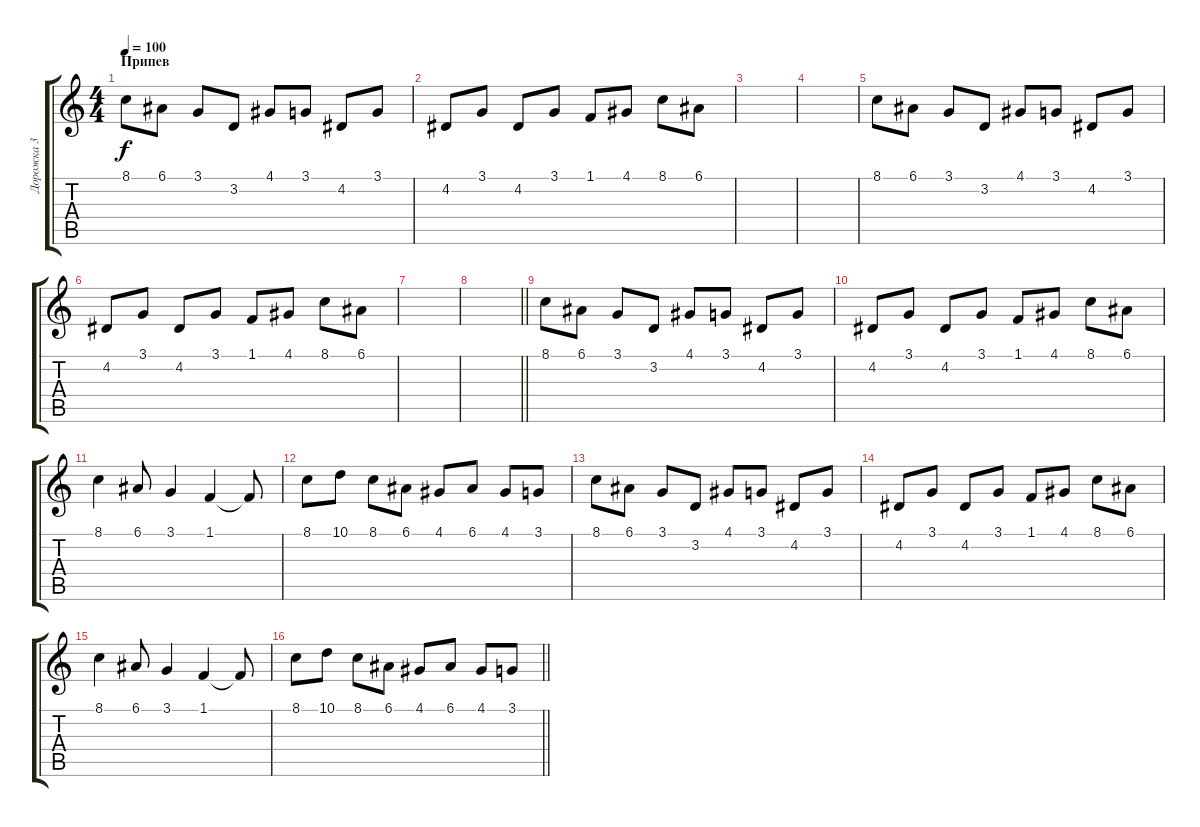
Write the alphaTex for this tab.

\track ("Дорожка 3" "Дорожка 3") {instrument pad4choir}
\staff {score tabs}
\tuning (E4 B3 G3 D3 A2 E2) {hide}
\ts (4 4)
\section ("" "Припев")
\tempo 100
\clef g2
\ks c
8.1.8{dy f instrument fx7echoes} 6.1.8 3.1.8 3.2.8 4.1.8 3.1.8 4.2.8 3.1.8 |
4.2.8 3.1.8 4.2.8 3.1.8 1.1.8 4.1.8 8.1.8 6.1.8 |
|
|
8.1.8 6.1.8 3.1.8 3.2.8 4.1.8 3.1.8 4.2.8 3.1.8 |
4.2.8 3.1.8 4.2.8 3.1.8 1.1.8 4.1.8 8.1.8 6.1.8 |
|
\barLineRight lightlight
|
8.1.8{instrument fx7echoes} 6.1.8 3.1.8 3.2.8 4.1.8 3.1.8 4.2.8 3.1.8 |
4.2.8 3.1.8 4.2.8 3.1.8 1.1.8 4.1.8 8.1.8 6.1.8 |
8.1.4 6.1.8 3.1.4 1.1.4 1.1{t}.8 |
8.1.8 10.1.8 8.1.8 6.1.8 4.1.8 6.1.8 4.1.8 3.1.8 |
8.1.8 6.1.8 3.1.8 3.2.8 4.1.8 3.1.8 4.2.8 3.1.8 |
4.2.8 3.1.8 4.2.8 3.1.8 1.1.8 4.1.8 8.1.8 6.1.8 |
8.1.4 6.1.8 3.1.4 1.1.4 1.1{t}.8 |
\barLineRight lightlight
8.1.8 10.1.8 8.1.8 6.1.8 4.1.8 6.1.8 4.1.8 3.1.8
